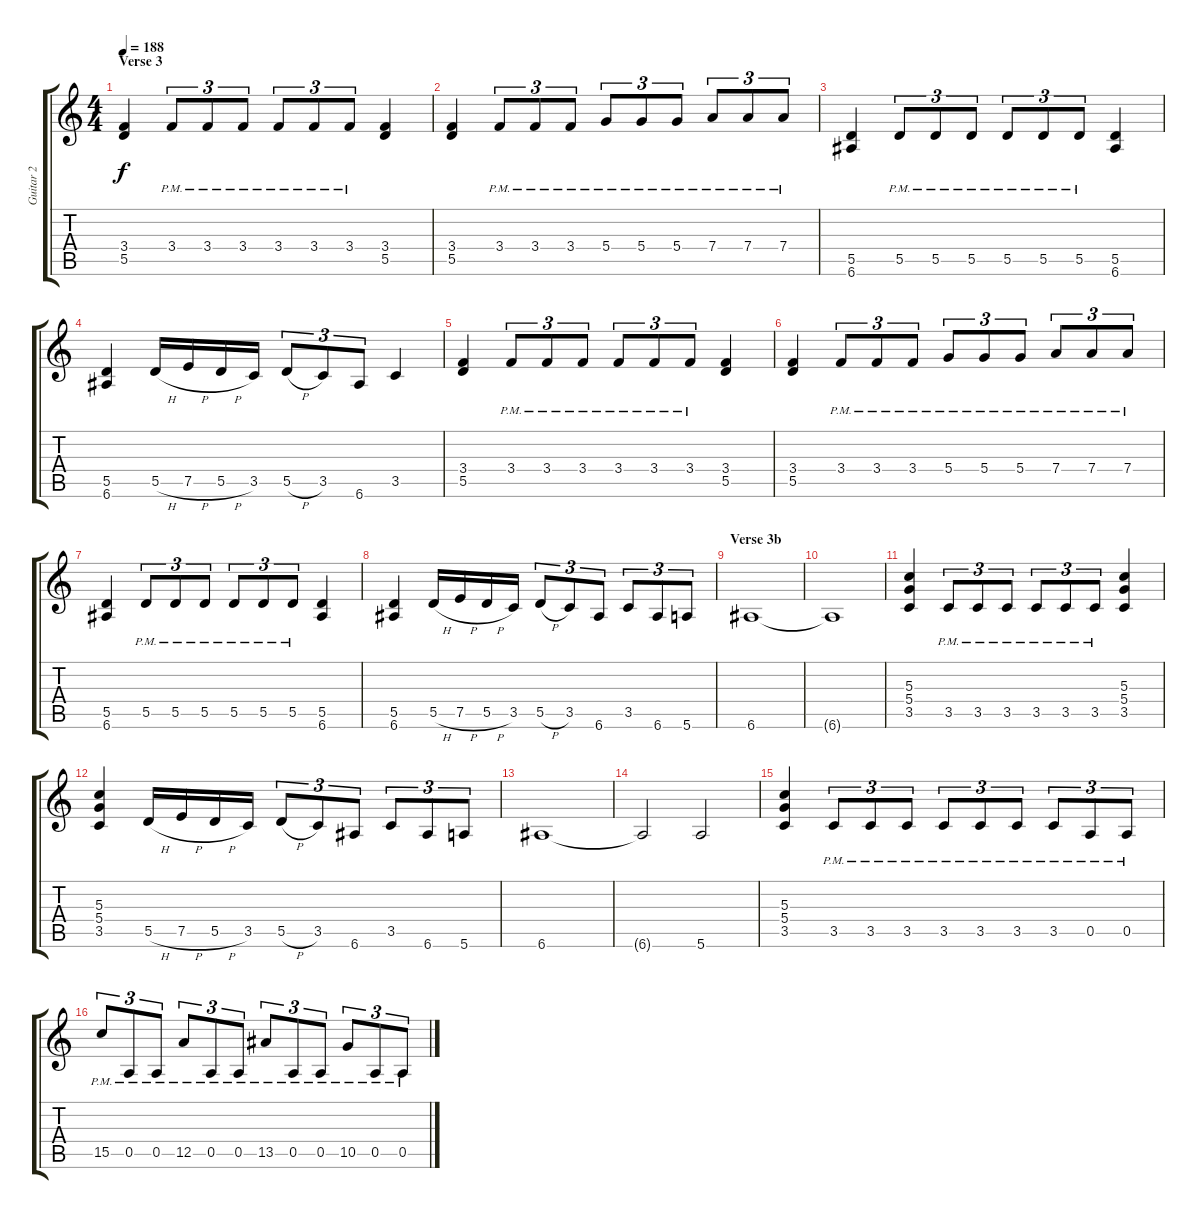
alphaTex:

\track ("Guitar 2" "Guitar 2") {instrument distortionguitar}
\staff {score tabs}
\tuning (E4 B3 G3 D3 A2 E2) {hide}
\ts (4 4)
\section ("" "Verse 3")
\tempo 188
\clef g2
\ks c
(3.4 5.5).4{dy f} 3.4{pm}.8{tu (3 2)} 3.4{pm}.8{tu (3 2)} 3.4{pm}.8{tu (3 2)} 3.4{pm}.8{tu (3 2)} 3.4{pm}.8{tu (3 2)} 3.4{pm}.8{tu (3 2)} (3.4 5.5).4 |
(3.4 5.5).4 3.4{pm}.8{tu (3 2)} 3.4{pm}.8{tu (3 2)} 3.4{pm}.8{tu (3 2)} 5.4{pm}.8{tu (3 2)} 5.4{pm}.8{tu (3 2)} 5.4{pm}.8{tu (3 2)} 7.4{pm}.8{tu (3 2)} 7.4{pm}.8{tu (3 2)} 7.4{pm}.8{tu (3 2)} |
(5.5 6.6).4 5.5{pm}.8{tu (3 2)} 5.5{pm}.8{tu (3 2)} 5.5{pm}.8{tu (3 2)} 5.5{pm}.8{tu (3 2)} 5.5{pm}.8{tu (3 2)} 5.5{pm}.8{tu (3 2)} (5.5 6.6).4 |
(5.5 6.6).4 5.5{h}.16 7.5{h}.16 5.5{h}.16 3.5.16 5.5{h}.8{tu (3 2)} 3.5.8{tu (3 2)} 6.6.8{tu (3 2)} 3.5.4 |
(3.4 5.5).4 3.4{pm}.8{tu (3 2)} 3.4{pm}.8{tu (3 2)} 3.4{pm}.8{tu (3 2)} 3.4{pm}.8{tu (3 2)} 3.4{pm}.8{tu (3 2)} 3.4{pm}.8{tu (3 2)} (3.4 5.5).4 |
(3.4 5.5).4 3.4{pm}.8{tu (3 2)} 3.4{pm}.8{tu (3 2)} 3.4{pm}.8{tu (3 2)} 5.4{pm}.8{tu (3 2)} 5.4{pm}.8{tu (3 2)} 5.4{pm}.8{tu (3 2)} 7.4{pm}.8{tu (3 2)} 7.4{pm}.8{tu (3 2)} 7.4{pm}.8{tu (3 2)} |
(5.5 6.6).4 5.5{pm}.8{tu (3 2)} 5.5{pm}.8{tu (3 2)} 5.5{pm}.8{tu (3 2)} 5.5{pm}.8{tu (3 2)} 5.5{pm}.8{tu (3 2)} 5.5{pm}.8{tu (3 2)} (5.5 6.6).4 |
(5.5 6.6).4 5.5{h}.16 7.5{h}.16 5.5{h}.16 3.5.16 5.5{h}.8{tu (3 2)} 3.5.8{tu (3 2)} 6.6.8{tu (3 2)} 3.5.8{tu (3 2)} 6.6.8{tu (3 2)} 5.6.8{tu (3 2)} |
\section ("" "Verse 3b")
6.6.1 |
6.6{t}.1 |
(5.3 5.4 3.5).4 3.5{pm}.8{tu (3 2)} 3.5{pm}.8{tu (3 2)} 3.5{pm}.8{tu (3 2)} 3.5{pm}.8{tu (3 2)} 3.5{pm}.8{tu (3 2)} 3.5{pm}.8{tu (3 2)} (5.3 5.4 3.5).4 |
(5.3 5.4 3.5).4 5.5{h}.16 7.5{h}.16 5.5{h}.16 3.5.16 5.5{h}.8{tu (3 2)} 3.5.8{tu (3 2)} 6.6.8{tu (3 2)} 3.5.8{tu (3 2)} 6.6.8{tu (3 2)} 5.6.8{tu (3 2)} |
6.6.1 |
6.6{t}.2 5.6.2 |
(5.3 5.4 3.5).4 3.5{pm}.8{tu (3 2)} 3.5{pm}.8{tu (3 2)} 3.5{pm}.8{tu (3 2)} 3.5{pm}.8{tu (3 2)} 3.5{pm}.8{tu (3 2)} 3.5{pm}.8{tu (3 2)} 3.5{pm}.8{tu (3 2)} 0.5{pm}.8{tu (3 2)} 0.5{pm}.8{tu (3 2)} |
15.5{pm}.8{tu (3 2)} 0.5{pm}.8{tu (3 2)} 0.5{pm}.8{tu (3 2)} 12.5{pm}.8{tu (3 2)} 0.5{pm}.8{tu (3 2)} 0.5{pm}.8{tu (3 2)} 13.5{pm}.8{tu (3 2)} 0.5{pm}.8{tu (3 2)} 0.5{pm}.8{tu (3 2)} 10.5{pm}.8{tu (3 2)} 0.5{pm}.8{tu (3 2)} 0.5{pm}.8{tu (3 2)}
